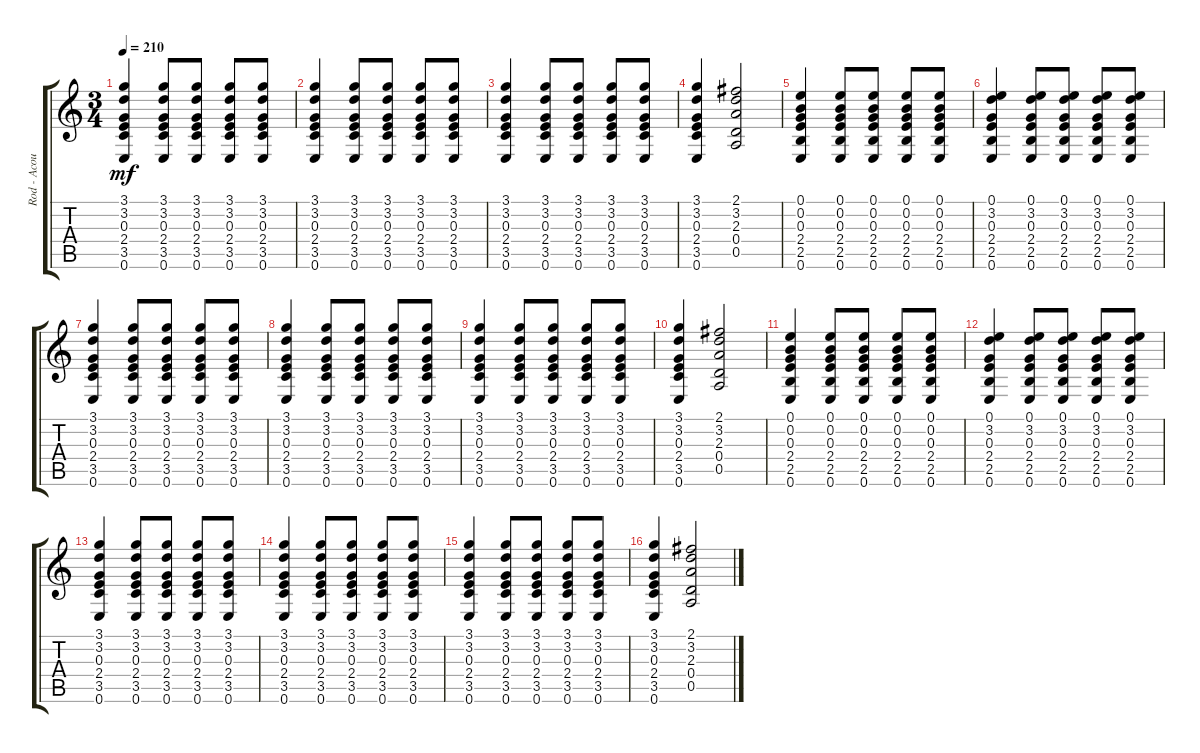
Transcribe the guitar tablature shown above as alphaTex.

\track ("Rod - Acoustic Guitar " "Rod - Acou") {instrument acousticguitarsteel}
\staff {score tabs}
\tuning (E4 B3 G3 D3 A2 E2) {hide}
\ts (3 4)
\tempo 210
\clef g2
\ks c
(3.1 3.2 0.3 2.4 3.5 0.6).4{dy mf} (3.1 3.2 0.3 2.4 3.5 0.6).8 (3.1 3.2 0.3 2.4 3.5 0.6).8 (3.1 3.2 0.3 2.4 3.5 0.6).8 (3.1 3.2 0.3 2.4 3.5 0.6).8 |
(3.1 3.2 0.3 2.4 3.5 0.6).4 (3.1 3.2 0.3 2.4 3.5 0.6).8 (3.1 3.2 0.3 2.4 3.5 0.6).8 (3.1 3.2 0.3 2.4 3.5 0.6).8 (3.1 3.2 0.3 2.4 3.5 0.6).8 |
(3.1 3.2 0.3 2.4 3.5 0.6).4 (3.1 3.2 0.3 2.4 3.5 0.6).8 (3.1 3.2 0.3 2.4 3.5 0.6).8 (3.1 3.2 0.3 2.4 3.5 0.6).8 (3.1 3.2 0.3 2.4 3.5 0.6).8 |
(3.1 3.2 0.3 2.4 3.5 0.6).4 (2.1 3.2 2.3 0.4 0.5).2 |
(0.1 0.2 0.3 2.4 2.5 0.6).4 (0.1 0.2 0.3 2.4 2.5 0.6).8 (0.1 0.2 0.3 2.4 2.5 0.6).8 (0.1 0.2 0.3 2.4 2.5 0.6).8 (0.1 0.2 0.3 2.4 2.5 0.6).8 |
(0.1 3.2 0.3 2.4 2.5 0.6).4 (0.1 3.2 0.3 2.4 2.5 0.6).8 (0.1 3.2 0.3 2.4 2.5 0.6).8 (0.1 3.2 0.3 2.4 2.5 0.6).8 (0.1 3.2 0.3 2.4 2.5 0.6).8 |
(3.1 3.2 0.3 2.4 3.5 0.6).4 (3.1 3.2 0.3 2.4 3.5 0.6).8 (3.1 3.2 0.3 2.4 3.5 0.6).8 (3.1 3.2 0.3 2.4 3.5 0.6).8 (3.1 3.2 0.3 2.4 3.5 0.6).8 |
(3.1 3.2 0.3 2.4 3.5 0.6).4 (3.1 3.2 0.3 2.4 3.5 0.6).8 (3.1 3.2 0.3 2.4 3.5 0.6).8 (3.1 3.2 0.3 2.4 3.5 0.6).8 (3.1 3.2 0.3 2.4 3.5 0.6).8 |
(3.1 3.2 0.3 2.4 3.5 0.6).4 (3.1 3.2 0.3 2.4 3.5 0.6).8 (3.1 3.2 0.3 2.4 3.5 0.6).8 (3.1 3.2 0.3 2.4 3.5 0.6).8 (3.1 3.2 0.3 2.4 3.5 0.6).8 |
(3.1 3.2 0.3 2.4 3.5 0.6).4 (2.1 3.2 2.3 0.4 0.5).2 |
(0.1 0.2 0.3 2.4 2.5 0.6).4 (0.1 0.2 0.3 2.4 2.5 0.6).8 (0.1 0.2 0.3 2.4 2.5 0.6).8 (0.1 0.2 0.3 2.4 2.5 0.6).8 (0.1 0.2 0.3 2.4 2.5 0.6).8 |
(0.1 3.2 0.3 2.4 2.5 0.6).4 (0.1 3.2 0.3 2.4 2.5 0.6).8 (0.1 3.2 0.3 2.4 2.5 0.6).8 (0.1 3.2 0.3 2.4 2.5 0.6).8 (0.1 3.2 0.3 2.4 2.5 0.6).8 |
(3.1 3.2 0.3 2.4 3.5 0.6).4 (3.1 3.2 0.3 2.4 3.5 0.6).8 (3.1 3.2 0.3 2.4 3.5 0.6).8 (3.1 3.2 0.3 2.4 3.5 0.6).8 (3.1 3.2 0.3 2.4 3.5 0.6).8 |
(3.1 3.2 0.3 2.4 3.5 0.6).4 (3.1 3.2 0.3 2.4 3.5 0.6).8 (3.1 3.2 0.3 2.4 3.5 0.6).8 (3.1 3.2 0.3 2.4 3.5 0.6).8 (3.1 3.2 0.3 2.4 3.5 0.6).8 |
(3.1 3.2 0.3 2.4 3.5 0.6).4 (3.1 3.2 0.3 2.4 3.5 0.6).8 (3.1 3.2 0.3 2.4 3.5 0.6).8 (3.1 3.2 0.3 2.4 3.5 0.6).8 (3.1 3.2 0.3 2.4 3.5 0.6).8 |
(3.1 3.2 0.3 2.4 3.5 0.6).4 (2.1 3.2 2.3 0.4 0.5).2
